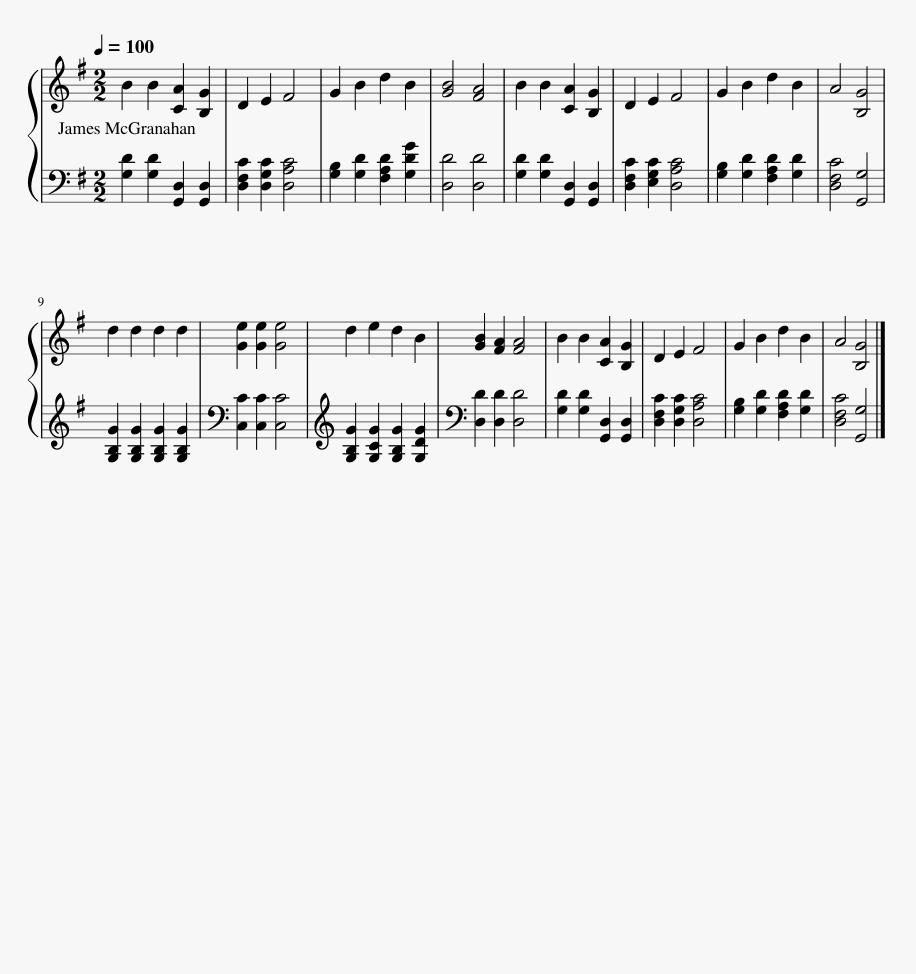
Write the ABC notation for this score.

X:1
%%score { 1 | 2 }
L:1/8
Q:1/4=100
M:2/2
I:linebreak $
K:G
V:1 treble
V:2 bass
V:1
 B2 B2 [CA]2 [B,G]2 | D2 E2 F4 | G2 B2 d2 B2 | [GB]4 [FA]4 | B2 B2 [CA]2 [B,G]2 | %5
 D2 E2 F4 | G2 B2 d2 B2 | A4 [B,G]4 |$ d2 d2 d2 d2 | [Ge]2 [Ge]2 [Ge]4 | %10
 d2 e2 d2 B2 | [GB]2 [FA]2 [FA]4 | B2 B2 [CA]2 [B,G]2 | D2 E2 F4 | G2 B2 d2 B2 | %15
 A4 [B,G]4 |] %16
V:2
 [G,D]2 [G,D]2 [G,,D,]2 [G,,D,]2 | [D,F,C]2 [D,G,C]2 [D,A,C]4 | [G,B,]2 [G,D]2 [F,A,D]2 [G,DG]2 | [D,D]4 [D,D]4 | [G,D]2 [G,D]2 [G,,D,]2 [G,,D,]2 | %5
 [D,F,C]2 [E,G,C]2 [D,A,C]4 | [G,B,]2 [G,D]2 [F,A,D]2 [G,D]2 | [D,F,C]4 [G,,G,]4 |$ [G,B,G]2 [G,B,G]2 [G,B,G]2 [G,B,G]2 | [C,C]2 [C,C]2 [C,C]4 | %10
 [G,B,G]2 [G,CG]2 [G,B,G]2 [G,DG]2 | [D,D]2 [D,D]2 [D,D]4 | [G,D]2 [G,D]2 [G,,D,]2 [G,,D,]2 | [D,F,C]2 [D,G,C]2 [D,A,C]4 | [G,B,]2 [G,D]2 [F,A,D]2 [G,D]2 | %15
 [D,F,C]4 [G,,G,]4 |] %16
